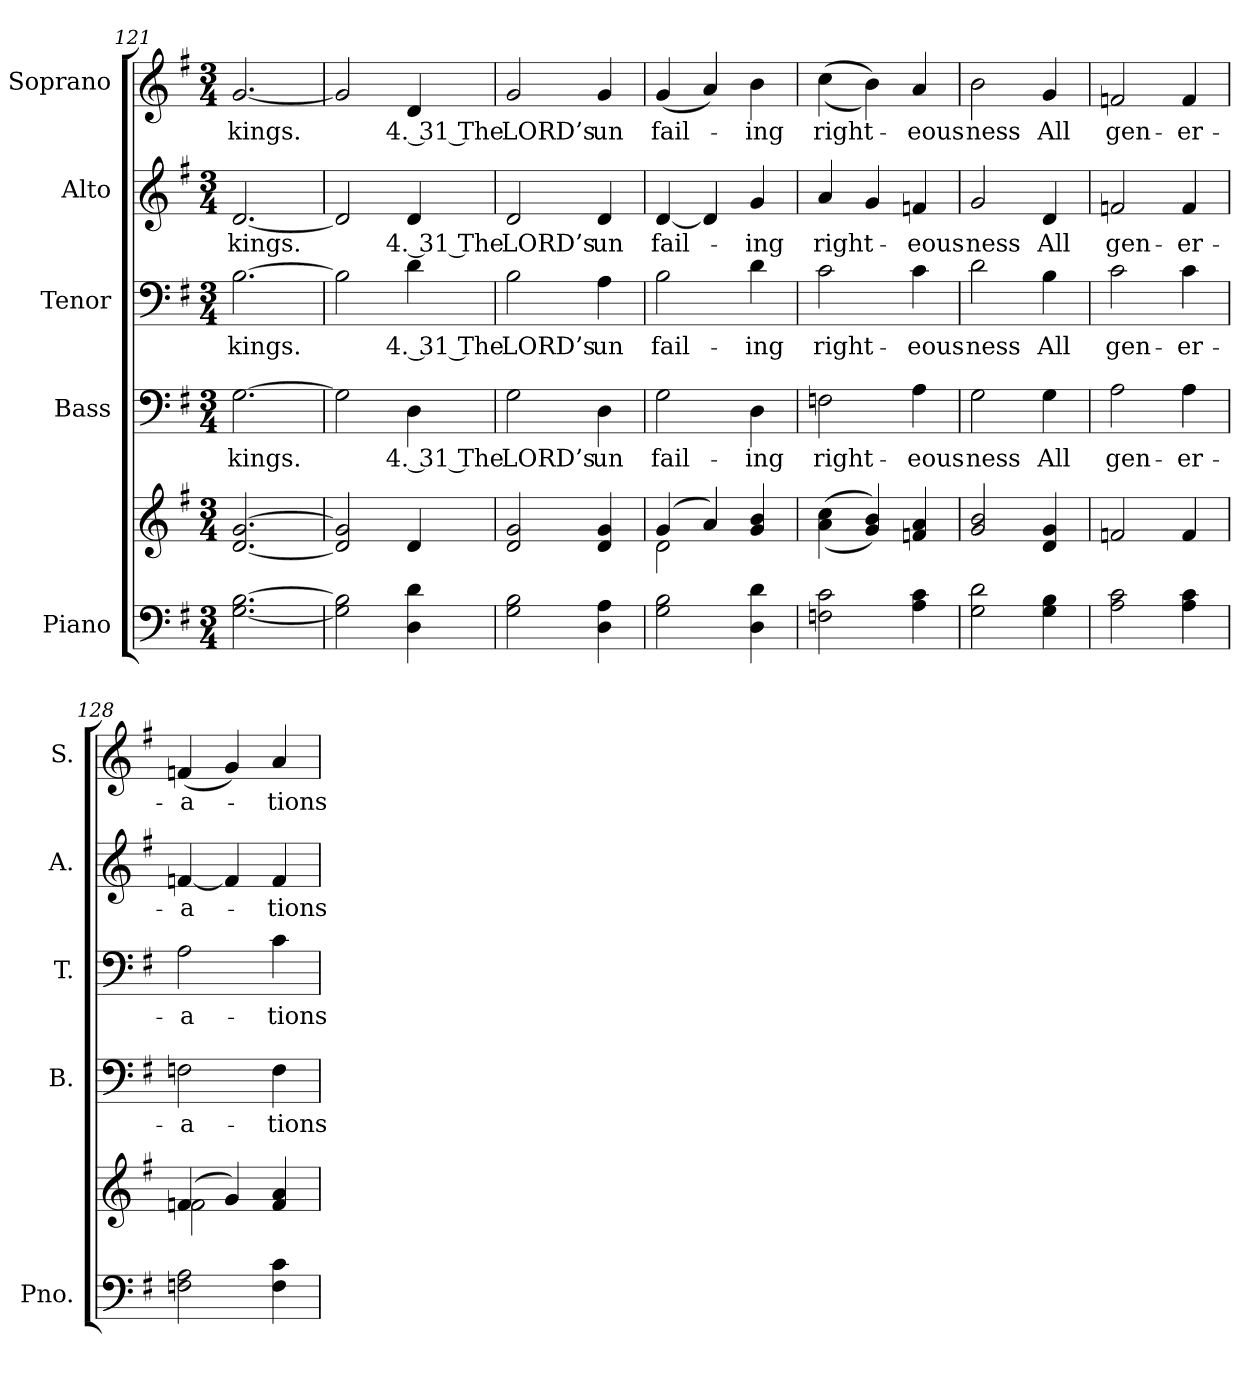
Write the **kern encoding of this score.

**kern	**kern	**kern	**text	**kern	**text	**kern	**text	**kern	**text
*part5	*part5	*part4	*part4	*part3	*part3	*part2	*part2	*part1	*part1
*staff6	*staff5	*staff4	*staff4	*staff3	*staff3	*staff2	*staff2	*staff1	*staff1
*I"Piano	*	*I"Bass	*	*I"Tenor	*	*I"Alto	*	*I"Soprano	*
*I'Pno.	*	*I'B.	*	*I'T.	*	*I'A.	*	*I'S.	*
*clefF4	*clefG2	*clefF4	*	*clefF4	*	*clefG2	*	*clefG2	*
*k[f#]	*k[f#]	*k[f#]	*	*k[f#]	*	*k[f#]	*	*k[f#]	*
*G:	*G:	*G:	*	*G:	*	*G:	*	*G:	*
*M3/4	*M3/4	*M3/4	*	*M3/4	*	*M3/4	*	*M3/4	*
=121	=121	=121	=121	=121	=121	=121	=121	=121	=121
!	!	!	!LO:LY:b:color=#000000	!	!	!	!	!	!
!	!	!	!	!	!LO:LY:b:color=#000000	!	!	!	!
!	!	!	!	!	!	!	!LO:LY:b:color=#000000	!	!
!	!	!	!	!	!	!	!	!	!LO:LY:b:color=#000000
[<2.Gi\ [>2.Bi	[<2.di/ [>2.gi	[>2.Gi\	kings.	[>2.Bi\	kings.	[<2.di/	kings.	[<2.gi/	kings.
!!LO:PB:g=z
=122	=122	=122	=122	=122	=122	=122	=122	=122	=122
2Gi\] 2Bi]	2di/] 2gi]	2Gi\]	.	2Bi\]	.	2di/]	.	2gi/]	.
!	!	!	!LO:LY:b:color=#000000	!	!	!	!	!	!
!	!	!	!	!	!LO:LY:b:color=#000000	!	!	!	!
!	!	!	!	!	!	!	!LO:LY:b:color=#000000	!	!
*	*	*	*	*	*	*	*	*MM200	*
!	!	!	!	!	!	!	!	!	!LO:LY:b:color=#000000
4Di\ 4di	4di/	4Di\	4. 31 The	4di\	4. 31 The	4di/	4. 31 The	4di/	4. 31 The
=123	=123	=123	=123	=123	=123	=123	=123	=123	=123
!	!	!	!LO:LY:b:color=#000000	!	!	!	!	!	!
!	!	!	!	!	!LO:LY:b:color=#000000	!	!	!	!
!	!	!	!	!	!	!	!LO:LY:b:color=#000000	!	!
!	!	!	!	!	!	!	!	!	!LO:LY:b:color=#000000
2Gi\ 2Bi	2di/ 2gi	2Gi\	LORD’s	2Bi\	LORD’s	2di/	LORD’s	2gi/	LORD’s
!	!	!	!LO:LY:b:color=#000000	!	!	!	!	!	!
!	!	!	!	!	!LO:LY:b:color=#000000	!	!	!	!
!	!	!	!	!	!	!	!LO:LY:b:color=#000000	!	!
!	!	!	!	!	!	!	!	!	!LO:LY:b:color=#000000
4Di\ 4Ai	4di/ 4gi	4Di\	un	4Ai\	un	4di/	un	4gi/	un
=124	=124	=124	=124	=124	=124	=124	=124	=124	=124
*	*^	*	*	*	*	*	*	*	*
!	!	!	!	!LO:LY:b:color=#000000	!	!	!	!	!	!
!	!	!	!	!	!	!LO:LY:b:color=#000000	!	!	!	!
!	!	!	!	!	!	!	!	!LO:LY:b:color=#000000	!	!
!	!	!	!	!	!	!	!	!	!	!LO:LY:b:color=#000000
2Gi\ 2Bi	(4gi/	2di\	2Gi\	fail-	2Bi\	fail-	[<4di/	fail-	(4gi/	fail-
.	4ai/)	.	.	.	.	.	4di/]	.	4ai/)	.
!	!	!	!	!LO:LY:b:color=#000000	!	!	!	!	!	!
!	!	!	!	!	!	!LO:LY:b:color=#000000	!	!	!	!
!	!	!	!	!	!	!	!	!LO:LY:b:color=#000000	!	!
!	!	!	!	!	!	!	!	!	!	!LO:LY:b:color=#000000
4Di\ 4di	4gi/ 4bi	4ryy	4Di\	-ing	4di\	-ing	4gi/	-ing	4bi\	-ing
*	*v	*v	*	*	*	*	*	*	*	*
!!LO:PB:g=z
=125	=125	=125	=125	=125	=125	=125	=125	=125	=125
*	*^	*	*	*	*	*	*	*	*
!	!	!	!	!LO:LY:b:color=#000000	!	!	!	!	!	!
*	*v	*v	*	*	*	*	*	*	*	*
*	*^	*	*	*	*	*	*	*	*
!	!	!	!	!	!	!LO:LY:b:color=#000000	!	!	!	!
*	*v	*v	*	*	*	*	*	*	*	*
*	*^	*	*	*	*	*	*	*	*
!	!	!	!	!	!	!	!	!LO:LY:b:color=#000000	!	!
*	*v	*v	*	*	*	*	*	*	*	*
*	*^	*	*	*	*	*	*	*	*
!	!	!	!	!	!	!	!	!	!	!LO:LY:b:color=#000000
*	*v	*v	*	*	*	*	*	*	*	*
2Fni\ 2ci	((4ai\ 4cci	2Fni\	right-	2ci\	right-	4ai/	right-	((4cci\	right-
.	4gi/ 4bi))	.	.	.	.	4gi/	.	4bi\))	.
!	!	!	!LO:LY:b:color=#000000	!	!	!	!	!	!
!	!	!	!	!	!LO:LY:b:color=#000000	!	!	!	!
!	!	!	!	!	!	!	!LO:LY:b:color=#000000	!	!
!	!	!	!	!	!	!	!	!	!LO:LY:b:color=#000000
4Ai\ 4ci	4fni/ 4ai	4Ai\	-eous	4ci\	-eous	4fni/	-eous	4ai/	-eous
=126	=126	=126	=126	=126	=126	=126	=126	=126	=126
!	!	!	!LO:LY:b:color=#000000	!	!	!	!	!	!
!	!	!	!	!	!LO:LY:b:color=#000000	!	!	!	!
!	!	!	!	!	!	!	!LO:LY:b:color=#000000	!	!
!	!	!	!	!	!	!	!	!	!LO:LY:b:color=#000000
2Gi\ 2di	2gi/ 2bi	2Gi\	ness	2di\	ness	2gi/	ness	2bi\	ness
!	!	!	!LO:LY:b:color=#000000	!	!	!	!	!	!
!	!	!	!	!	!LO:LY:b:color=#000000	!	!	!	!
!	!	!	!	!	!	!	!LO:LY:b:color=#000000	!	!
!	!	!	!	!	!	!	!	!	!LO:LY:b:color=#000000
4Gi\ 4Bi	4di/ 4gi	4Gi\	All	4Bi\	All	4di/	All	4gi/	All
=127	=127	=127	=127	=127	=127	=127	=127	=127	=127
!	!	!	!LO:LY:b:color=#000000	!	!	!	!	!	!
!	!	!	!	!	!LO:LY:b:color=#000000	!	!	!	!
!	!	!	!	!	!	!	!LO:LY:b:color=#000000	!	!
!	!	!	!	!	!	!	!	!	!LO:LY:b:color=#000000
2Ai\ 2ci	2fni/	2Ai\	gen-	2ci\	gen-	2fni/	gen-	2fni/	gen-
!	!	!	!LO:LY:b:color=#000000	!	!	!	!	!	!
!	!	!	!	!	!LO:LY:b:color=#000000	!	!	!	!
!	!	!	!	!	!	!	!LO:LY:b:color=#000000	!	!
!	!	!	!	!	!	!	!	!	!LO:LY:b:color=#000000
4Ai\ 4ci	4fi/	4Ai\	-er-	4ci\	-er-	4fi/	-er-	4fi/	-er-
!!LO:PB:g=z
=128	=128	=128	=128	=128	=128	=128	=128	=128	=128
*	*^	*	*	*	*	*	*	*	*
!	!	!	!	!LO:LY:b:color=#000000	!	!	!	!	!	!
!	!	!	!	!	!	!LO:LY:b:color=#000000	!	!	!	!
!	!	!	!	!	!	!	!	!LO:LY:b:color=#000000	!	!
!	!	!	!	!	!	!	!	!	!	!LO:LY:b:color=#000000
2Fni\ 2Ai	(4fni/	2fi\	2Fni\	-a-	2Ai\	-a-	[<4fni/	-a-	(4fni/	-a-
.	4gi/)	.	.	.	.	.	4fi/]	.	4gi/)	.
!	!	!	!	!LO:LY:b:color=#000000	!	!	!	!	!	!
!	!	!	!	!	!	!LO:LY:b:color=#000000	!	!	!	!
!	!	!	!	!	!	!	!	!LO:LY:b:color=#000000	!	!
!	!	!	!	!	!	!	!	!	!	!LO:LY:b:color=#000000
4Fi\ 4ci	4fi/ 4ai	4ryy	4Fi\	-tions	4ci\	-tions	4fi/	-tions	4ai/	-tions
*	*v	*v	*	*	*	*	*	*	*	*
=	=	=	=	=	=	=	=	=	=
*-	*-	*-	*-	*-	*-	*-	*-	*-	*-
